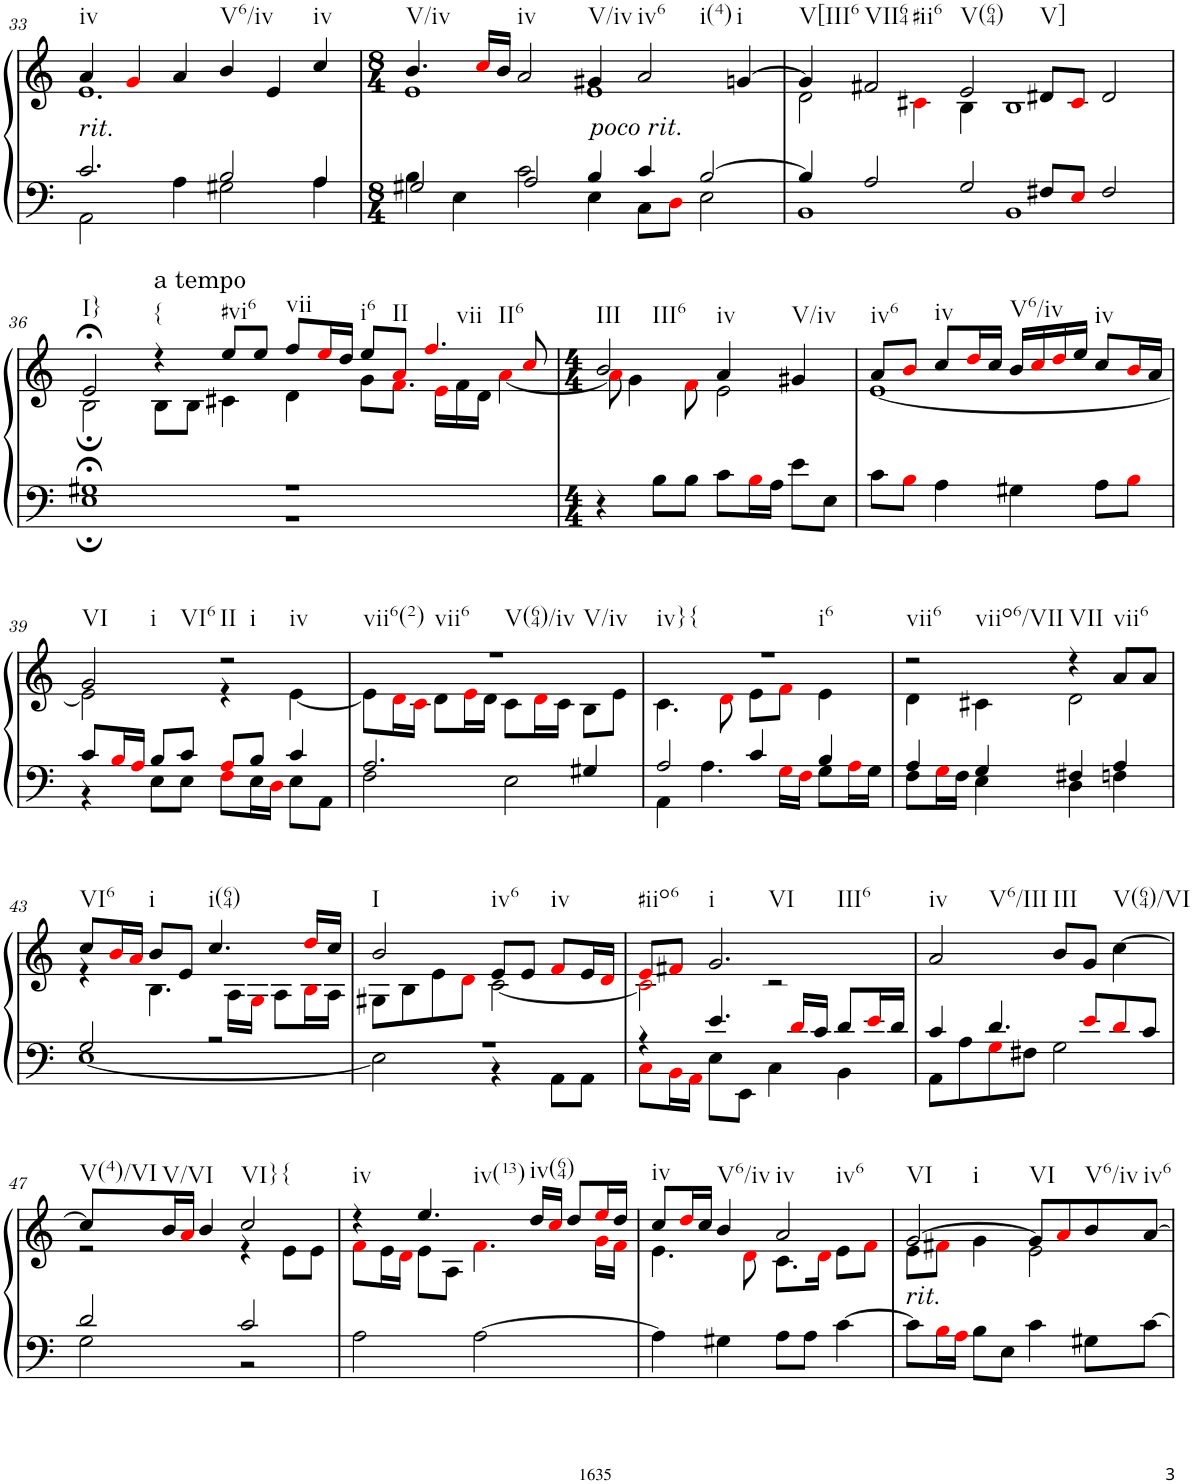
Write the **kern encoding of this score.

**kern	**kern
*part1	*part1
*staff2	*staff1
*I"Organ	*
*I'Org.	*
!!LO:PB:g=z
*clefF4	*clefG2
*k[]	*k[]
*M3/2	*M3/2
=33	=33
*^	*^
!	!	!LO:TX:b:i:t=rit.	!
!	!	!LO:TX:b:t=iv	!
2.c/	2AA\	4a/	1.e
.	.	4gi/	.
.	4A\	4a/	.
!	!	!LO:TX:b:t=V6/iv	!
2B/	2G#X\	4b/	.
.	.	4e/	.
!	!	!LO:TX:b:t=iv	!
4A/	4A\	4cc/	.
=34	=34	=34	=34
*M8/4	*	*M8/4	*
!	!	!LO:TX:b:t=V/iv	!
2G#X/	4B\	4.b/	1e
.	4E\	.	.
.	.	16cci/LL	.
.	.	16b/JJ	.
!	!	!LO:TX:b:t=iv	!
2A/	2c\	2a/	.
!	!	!LO:TX:b:i:t=poco rit.	!
!	!	!LO:TX:b:t=V/iv	!
4B/	4E\	4g#X/	1e
!	!	!LO:TX:b:t=iv6	!
!	!	!LO:TX:b:t=i(4)	!
4c/	8C\L	2a/	.
.	8Di\J	.	.
[2B/	2E\	.	.
!	!	!LO:TX:b:t=i	!
.	.	[4gn/	.
=35	=35	=35	=35
!	!	!LO:TX:b:t=V[III6	!
4B/]	1BB	4g/]	2d\
!	!	!LO:TX:b:t=VII64	!
!	!	!LO:TX:b:t=#ii6	!
2A/	.	2f#X/	.
.	.	.	4c#Xi\
!	!	!LO:TX:b:t=V(64)	!
2G/	.	2e/	4B\
.	1BB	.	1B
!	!	!LO:TX:b:t=V]	!
8F#X/L	.	8d#X/L	.
8Ei/J	.	8c#i/J	.
2F#/	.	2d#/	.
!!LO:LB:g=z	!!
=36	=36	=36	=36
!	!	!LO:TX:b:t=I}	!
1G#X;<	1E;	2e;</	2B;\
!	!	!LO:TX:a:t=a tempo	!
!	!	!LO:TX:b:t={	!
.	.	4r	8B\L
.	.	.	8B\J
!	!	!LO:TX:b:t=#vi6	!
.	.	8ee/L	4c#X\
.	.	8ee/J	.
!	!	!LO:TX:b:t=vii	!
1r	1r	8ff/L	4d\
.	.	16eei/L	.
.	.	16dd/JJ	.
!	!	!LO:TX:b:t=i6	!
.	.	8ee/L	8g\L
!	!	!LO:TX:b:t=II	!
.	.	8ai/J	8.fi\J
!	!	!LO:TX:b:t=vii	!
!	!	!LO:TX:b:t=II6	!
.	.	4.ffi/	.
.	.	.	16ei\LL
.	.	.	16f\
.	.	.	16d\JJ
.	.	.	[4ai\
.	.	8cci/	.
*v	*v	*	*
=37	=37	=37
*M4/4	*M4/4	*
!	!LO:TX:b:t=III	!
!	!LO:TX:b:t=III6	!
4r	2b/	8ai\]
.	.	4g\
8B\L	.	.
8B\J	.	8fi\
!	!LO:TX:b:t=iv	!
8c\L	4a/	2e\
16Bi\L	.	.
16A\JJ	.	.
!	!LO:TX:b:t=V/iv	!
8e\L	4g#X/	.
8E\J	.	.
=38	=38	=38
!	!LO:TX:b:t=iv6	!
8c\L	8a/L	[1e
8Bi\J	8bi/J	.
!	!LO:TX:b:t=iv	!
4A\	8cc/L	.
.	16ddi/L	.
.	16cc/JJ	.
!	!LO:TX:b:t=V6/iv	!
4G#X\	16b/LL	.
.	16cci/	.
.	16ddi/	.
.	16ee/JJ	.
!	!LO:TX:b:t=iv	!
8A\L	8cc/L	.
8Bi\J	16bi/L	.
.	16a/JJ	.
!!LO:LB:g=z	!!
=39	=39	=39
*^	*	*
!	!	!LO:TX:b:t=VI	!
!	!	!LO:TX:b:t=i	!
!	!	!LO:TX:b:t=VI6	!
8c/L	4r	2g/	2e\]
16Bi/L	.	.	.
16Ai/JJ	.	.	.
8B/L	8E\L	.	.
8c/J	8E\J	.	.
!	!	!LO:TX:b:t=II	!
!	!	!LO:TX:b:t=i	!
!	!	!LO:TX:b:t=iv	!
8Ai/L	8Fi\L	2r	4r
8B/J	16E\L	.	.
.	16Di\JJ	.	.
4c/	8E\L	.	[4e\
.	8AA\J	.	.
=40	=40	=40	=40
!	!	!LO:TX:b:t=vii6(2)	!
!	!	!LO:TX:b:t=vii6	!
!	!	!LO:TX:b:t=V(64)/iv	!
!	!	!LO:TX:b:t=V/iv	!
2.A/	2F\	1r	8e\L]
.	.	.	16di\L
.	.	.	16ci\JJ
.	.	.	8d\L
.	.	.	16ei\L
.	.	.	16d\JJ
.	2E\	.	8c\L
.	.	.	16di\L
.	.	.	16c\JJ
4G#X/	.	.	8B\L
.	.	.	8e\J
=41	=41	=41	=41
!	!	!LO:TX:b:t=iv}{	!
!	!	!LO:TX:b:t=i6	!
2A/	4AA\	1r	4.c\
.	4.A\	.	.
.	.	.	8di\
4c/	.	.	8e\L
.	16Gi\LL	.	8fi\J
.	16Fi\JJ	.	.
4B/	8G\L	.	4e\
.	16Ai\L	.	.
.	16G\JJ	.	.
=42	=42	=42	=42
!	!	!LO:TX:b:t=vii6	!
!	!	!LO:TX:b:t=viio6/VII	!
4A/	8F\L	2r	4d\
.	16Gi\L	.	.
.	16F\JJ	.	.
4G/	4E\	.	4c#X\
!	!	!LO:TX:b:t=VII	!
4F#X/	4D\	4r	2d\
!	!	!LO:TX:b:t=vii6	!
4A/	4Fn\	8a/L	.
.	.	8a/J	.
!!LO:LB:g=z	!!
=43	=43	=43	=43
!	!	!LO:TX:b:t=VI6	!
2G/	[1E	8cc/L	4r
.	.	16bi/L	.
.	.	16ai/JJ	.
!	!	!LO:TX:b:t=i	!
.	.	8b/L	4.B\
.	.	8e/J	.
!	!	!LO:TX:b:t=i(64)	!
2r	.	4.cc/	.
.	.	.	16A\LL
.	.	.	16Gi\JJ
.	.	.	8A\L
.	.	16ddi/LL	16Bi\L
.	.	16cc/JJ	16A\JJ
=44	=44	=44	=44
!	!	!LO:TX:b:t=I	!
1r	2E\]	2b/	8G#X\L
.	.	.	8B\
.	.	.	8e\
.	.	.	8di\J
!	!	!LO:TX:b:t=iv6	!
.	4r	8e/L	[2c\
.	.	8e/J	.
!	!	!LO:TX:b:t=iv	!
.	8AA\L	8fi/L	.
.	8AA\J	16e/L	.
.	.	16di/JJ	.
=45	=45	=45	=45
!	!	!LO:TX:b:t=#iio6	!
4r	8Ci\L	8ei/L	2ci\]
.	16BBi\L	8f#Xi/J	.
.	16AAi\JJ	.	.
!	!	!LO:TX:b:t=i	!
!	!	!LO:TX:b:t=VI	!
!	!	!LO:TX:b:t=III6	!
4.e/	8E\L	2.g/	.
.	8EE\J	.	.
.	4C\	.	2r
16di/LL	.	.	.
16c/JJ	.	.	.
8d/L	4BB\	.	.
16ei/L	.	.	.
16d/JJ	.	.	.
*	*	*v	*v
=46	=46	=46
!	!	!LO:TX:b:t=iv
!	!	!LO:TX:b:t=V6/III
4c/	8AA\L	2a/
.	8A\	.
4.d/	8Gi\	.
.	8F#X\J	.
!	!	!LO:TX:b:t=III
.	2G\	8b/L
8ei/L	.	8g/J
!	!	!LO:TX:b:t=V(64)/VI
8di/	.	[4cc\
8c/J	.	.
!!LO:LB:g=z
=47	=47	=47
*	*	*^
!	!	!LO:TX:b:t=V(4)/VI	!
2d/	2G\	8cc/L]	2r
!	!	!LO:TX:b:t=V/VI	!
.	.	16b/L	.
.	.	16ai/JJ	.
.	.	4b/	.
!	!	!LO:TX:b:t=VI}	!
!	!	!LO:TX:b:t={	!
2c/	2r	2cc/	4r
.	.	.	8e\L
.	.	.	8e\J
*v	*v	*	*
=48	=48	=48
!	!LO:TX:b:t=iv	!
2A\	4r	8fi\L
.	.	16e\L
.	.	16di\JJ
!	!LO:TX:b:t=iv(13)	!
.	4.ee/	8e\L
.	.	8A\J
[2A\	.	4.fi\
!	!LO:TX:b:t=iv(64)	!
.	16dd/LL	.
.	16cci/JJ	.
.	8dd/L	.
.	16eei/L	16gi\LL
.	16dd/JJ	16fi\JJ
=49	=49	=49
!	!LO:TX:b:t=iv	!
4A\]	8cc/L	4.e\
.	16ddi/L	.
.	16cc/JJ	.
!	!LO:TX:b:t=V6/iv	!
4G#X\	4b/	.
.	.	8di\
!	!LO:TX:b:t=iv	!
!	!LO:TX:b:t=iv6	!
8A\L	2a/	8.c\L
8A\J	.	.
.	.	16di\Jk
[4c\	.	8e\L
.	.	8fi\J
=50	=50	=50
!	!LO:TX:b:i:t=rit.	!
!	!LO:TX:b:t=VI	!
!	!LO:TX:b:t=i	!
8c\L]	[2g/	8e\L
16Bi\L	.	8f#Xi\J
16Ai\JJ	.	.
8B\L	.	4g\
8E\J	.	.
!	!LO:TX:b:t=VI	!
4c\	8g/L]	2e\
.	8ai/	.
!	!LO:TX:b:t=V6/iv	!
8G#X\L	8b/	.
!	!LO:TX:b:t=iv6	!
[8c\J	[8a/J	.
*	*v	*v
=	=
*-	*-
